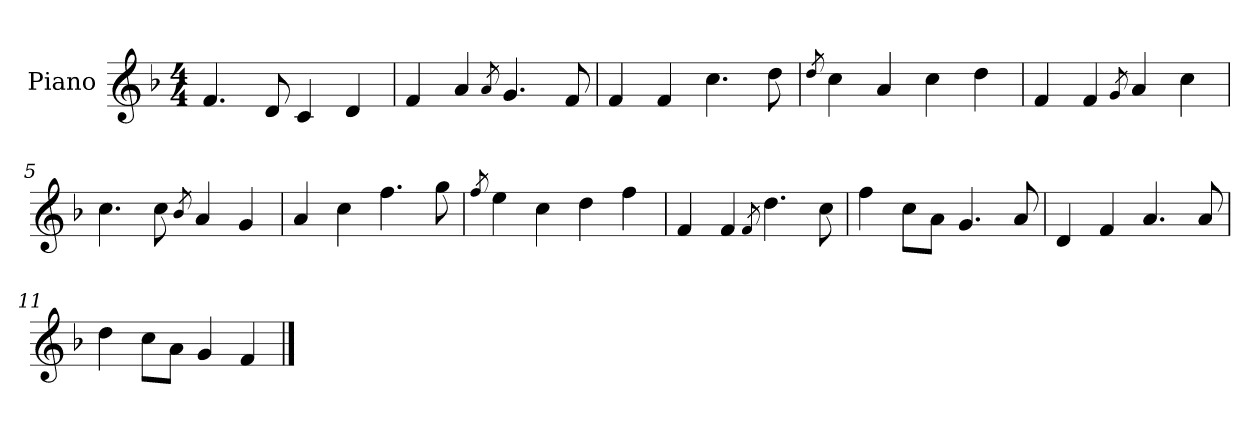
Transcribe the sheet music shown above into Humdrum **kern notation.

**kern
*part1
*staff1
*I"Piano
*I'Pno.
*clefG2
*k[b-]
*M4/4
=
4.f/
8d/
4c/
4d/
=1
4f/
4a/
8qa/
4.g/
8f/
=2
4f/
4f/
4.cc\
8dd\
=3
8qdd/
4cc\
4a/
4cc\
4dd\
=4
4f/
4f/
8qg/
4a/
4cc\
=5
4.cc\
8cc\
8qb-/
4a/
4g/
=6
4a/
4cc\
4.ff\
8gg\
!!LO:LB:g=z
=7
8qff/
4ee\
4cc\
4dd\
4ff\
=8
4f/
4f/
8qf/
4.dd\
8cc\
=9
4ff\
8cc\L
8a\J
4.g/
8a/
=10
4d/
4f/
4.a/
8a/
=11
4dd\
8cc\L
8a\J
4g/
4f/
==
*-
